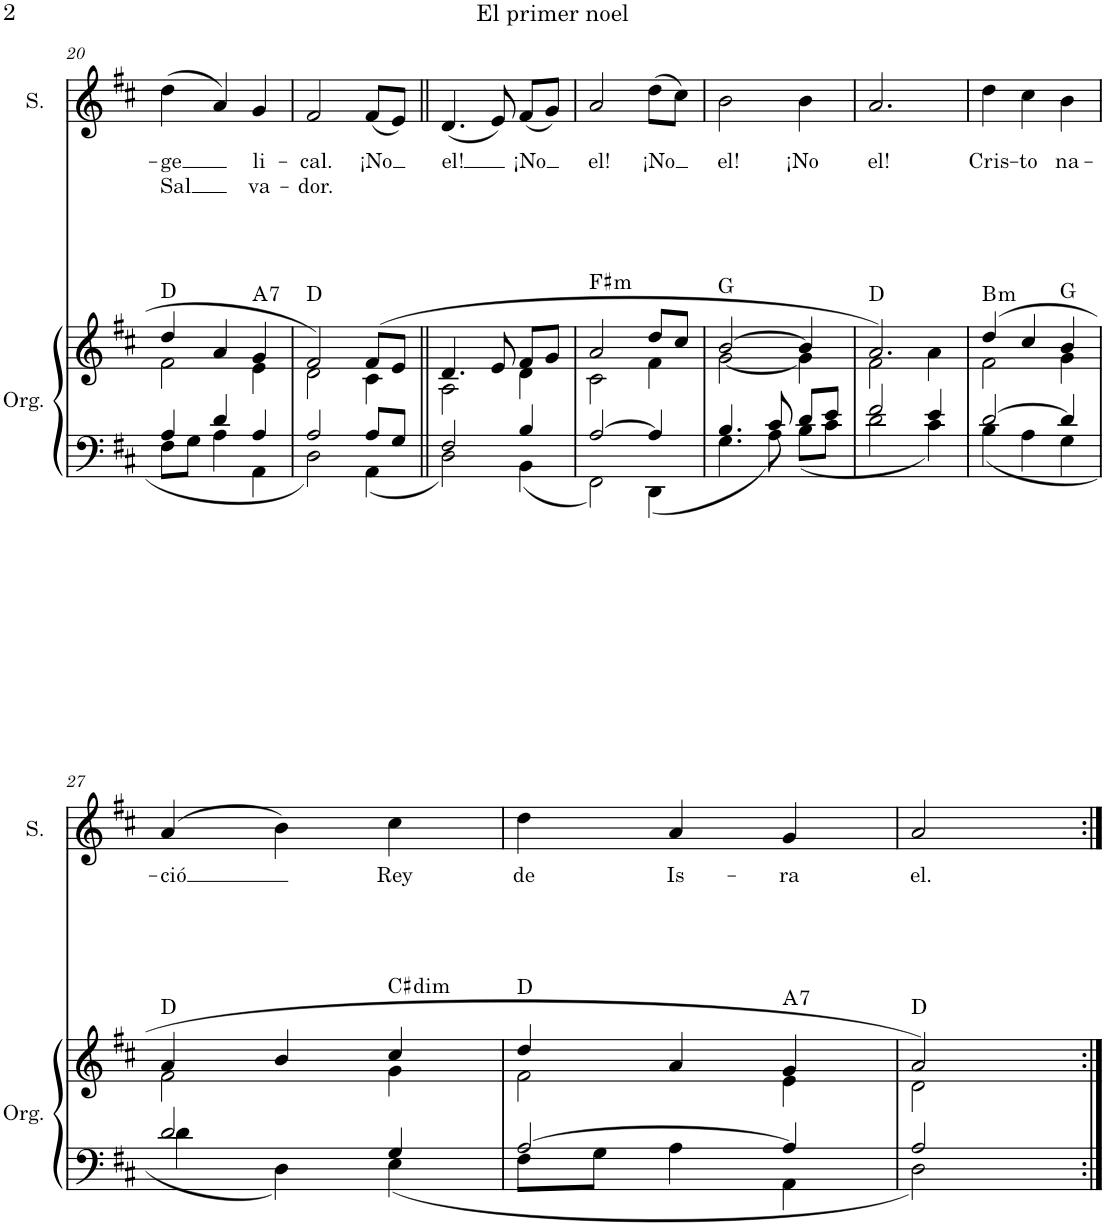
**kern	**kern	**harte	**kern	**text	**text
*part2	*part2	*part2	*part1	*part1	*part1
*staff3	*staff2	*	*staff1	*staff1	*staff1
*I"Órgano	*	*	*I"Soprano	*	*
*	*	*	*I'S.	*	*
!!LO:PB:g=z
*clefF4	*clefG2	*	*clefG2	*	*
*k[f#c#]	*k[f#c#]	*	*k[f#c#]	*	*
*M3/4	*M3/4	*	*M3/4	*	*
=20	=20	=20	=20	=20	=20
*^	*^	*	*	*	*
!	!	!	!	!	!	!LO:LY:b	!LO:LY:b
4A/	8F#\L	4dd/	2f#\	D:maj	(4dd\	-ge	Sal
.	8G\J	.	.	.	.	.	.
4d/	4A\	4a/	.	.	4a/)	.	.
!	!	!	!	!LO:H:kt=7	!	!LO:LY:b	!LO:LY:b
4A/	4AA\	4g/	4e\	A:7	4g/	li-	va-
=21	=21	=21	=21	=21	=21	=21	=21
!	!	!	!	!	!	!LO:LY:b	!LO:LY:b
2A/	2D\	2f#/	2d\	D:maj	2f#/	-cal.	-dor.
!	!	!	!	!	!	!LO:LY:b	!
8A/L	4AA\	(8f#/L	4c#\	.	(8f#/L	¡No	.
8G/J	.	8e/J	.	.	8e/J)	.	.
=22||	=22||	=22||	=22||	=22||	=22||	=22||	=22||
!	!	!	!	!	!	!LO:LY:b	!
2F#/	2D\	4.d/	2A\	.	(4.d/	el!	.
.	.	8e/	.	.	8e/)	.	.
!	!	!	!	!	!	!LO:LY:b	!
4B/	4BB\	8f#/L	4d\	.	(8f#/L	¡No	.
.	.	8g/J	.	.	8g/J)	.	.
=23	=23	=23	=23	=23	=23	=23	=23
!	!	!	!	!LO:H:kt=m	!	!LO:LY:b	!
[2A/	2FF#\	2a/	2c#\	F#:min	2a/	el!	.
!	!	!	!	!	!	!LO:LY:b	!
4A/]	4DD\	8dd/L	4f#\	.	(8dd\L	¡No	.
.	.	8cc#/J	.	.	8cc#\J)	.	.
=24	=24	=24	=24	=24	=24	=24	=24
!	!	!	!	!	!	!LO:LY:b	!
4.B/	4.G\	[2b/	[2g\	G:maj	2b\	el!	.
8c#/	8A\	.	.	.	.	.	.
!	!	!	!	!	!	!LO:LY:b	!
8d/L	8B\L	4b/]	4g\]	.	4b\	¡No	.
8e/J	8c#\J	.	.	.	.	.	.
=25	=25	=25	=25	=25	=25	=25	=25
!	!	!	!	!	!	!LO:LY:b	!
2f#/	2d\	2.a/)	2f#\	D:maj	2.a/	el!	.
4e/	4c#\	.	4a\	.	.	.	.
=26	=26	=26	=26	=26	=26	=26	=26
!	!	!	!	!LO:H:kt=m	!	!LO:LY:b	!
[2d/	4B\	(4dd/	2f#\	B:min	4dd\	Cris-	.
!	!	!	!	!	!	!LO:LY:b	!
.	4A\	4cc#/	.	.	4cc#\	-to	.
!	!	!	!	!	!	!LO:LY:b	!
4d/]	4G\	4b/	4g\	G:maj	4b\	na-	.
!!LO:LB:g=z
=27	=27	=27	=27	=27	=27	=27	=27
!	!	!	!	!	!	!LO:LY:b	!
2d/	4d\	4a/	2f#\	D:maj	(4a/	-ció	.
.	4D\	4b/	.	.	4b\)	.	.
!	!	!	!	!LO:H:kt=dim	!	!LO:LY:b	!
4G/	4E\	4cc#/	4g\	C#:dim	4cc#\	Rey	.
=28	=28	=28	=28	=28	=28	=28	=28
!	!	!	!	!	!	!LO:LY:b	!
[2A/	8F#\L	4dd/	2f#\	D:maj	4dd\	de	.
.	8G\J	.	.	.	.	.	.
!	!	!	!	!	!	!LO:LY:b	!
.	4A\	4a/	.	.	4a/	Is-	.
!	!	!	!	!LO:H:kt=7	!	!LO:LY:b	!
4A/]	4AA\	4g/	4e\	A:7	4g/	-ra	.
=29	=29	=29	=29	=29	=29	=29	=29
!	!	!	!	!	!	!LO:LY:b	!
2A/	2D\	2a/)	2d\	D:maj	2a/	el.	.
*v	*v	*	*	*	*	*	*
*	*v	*v	*	*	*	*
=:|!	=:|!	=:|!	=:|!	=:|!	=:|!
*-	*-	*-	*-	*-	*-
